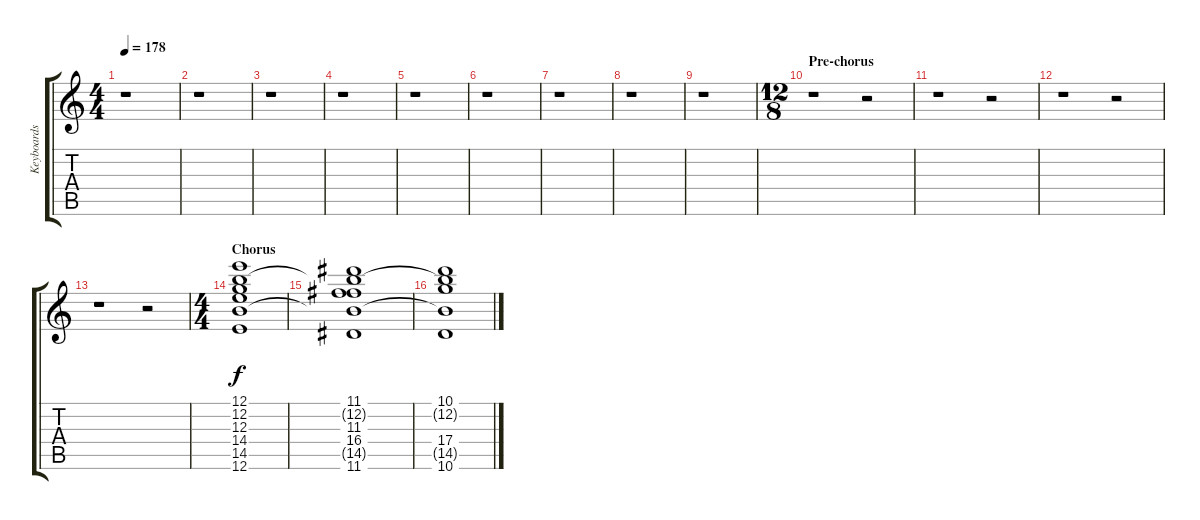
\track ("Keyboards 1" "Keyboards ") {instrument tremolostrings}
\staff {score tabs}
\tuning (E5 B4 G4 D4 A3 E3) {hide}
\ts (4 4)
\tempo 178
\clef g2
\ks c
r.1{dy f} |
r.1 |
r.1 |
r.1 |
r.1 |
r.1 |
r.1 |
r.1 |
r.1 |
\ts (12 8)
\section ("" "Pre-chorus")
r.1 r.2 |
r.1 r.2 |
r.1 r.2 |
r.1 r.2 |
\ts (4 4)
\section ("" "Chorus")
(12.1 12.2 12.3 14.4 14.5 12.6).1 |
(11.1 12.2{t} 11.3 16.4 14.5{t} 11.6).1 |
(10.1 12.2{t} 17.4 14.5{t} 10.6).1
